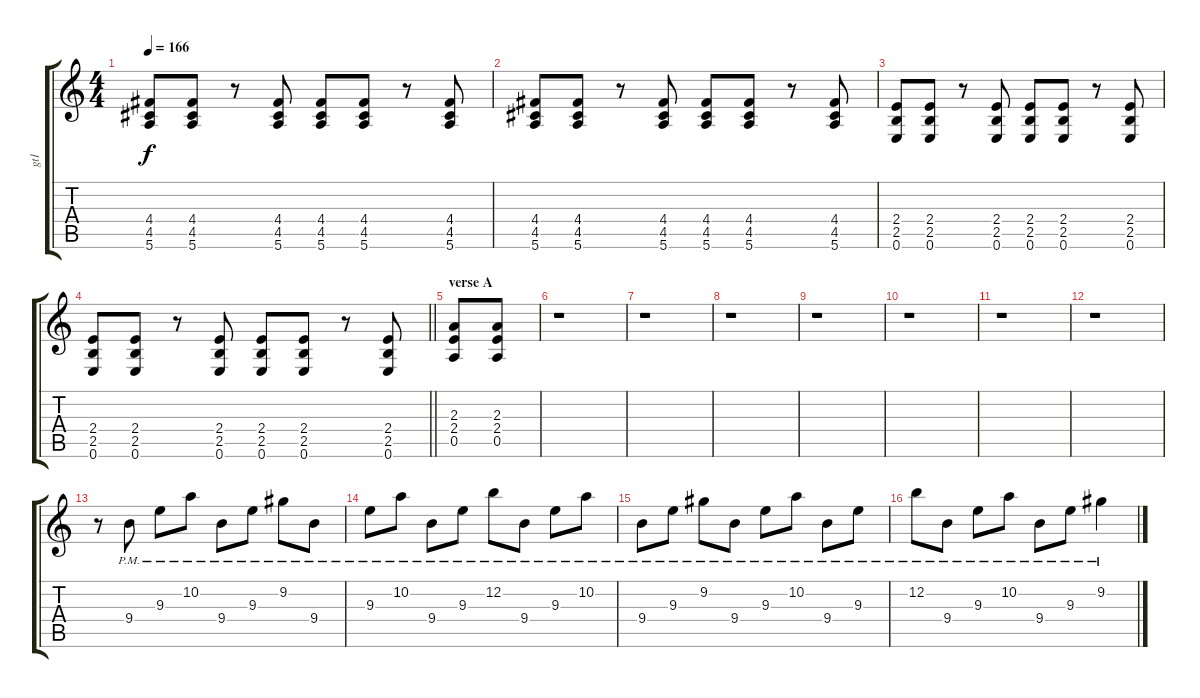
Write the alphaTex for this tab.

\track ("gt1" "gt1") {instrument overdrivenguitar}
\staff {score tabs}
\tuning (E4 B3 G3 D3 A2 E2) {hide}
\ts (4 4)
\tempo 166
\clef g2
\ks c
(4.4 4.5 5.6).8{dy f} (4.4 4.5 5.6).8 r.8 (4.4 4.5 5.6).8 (4.4 4.5 5.6).8 (4.4 4.5 5.6).8 r.8 (4.4 4.5 5.6).8 |
(4.4 4.5 5.6).8 (4.4 4.5 5.6).8 r.8 (4.4 4.5 5.6).8 (4.4 4.5 5.6).8 (4.4 4.5 5.6).8 r.8 (4.4 4.5 5.6).8 |
(2.4 2.5 0.6).8 (2.4 2.5 0.6).8 r.8 (2.4 2.5 0.6).8 (2.4 2.5 0.6).8 (2.4 2.5 0.6).8 r.8 (2.4 2.5 0.6).8 |
\barLineRight lightlight
(2.4 2.5 0.6).8 (2.4 2.5 0.6).8 r.8 (2.4 2.5 0.6).8 (2.4 2.5 0.6).8 (2.4 2.5 0.6).8 r.8 (2.4 2.5 0.6).8 |
\section ("" "verse A")
(2.3 2.4 0.5).8 (2.3 2.4 0.5).8 |
r.1 |
r.1 |
r.1 |
r.1 |
r.1 |
r.1 |
r.1 |
r.8 9.4{pm}.8 9.3{pm}.8 10.2{pm}.8 9.4{pm}.8 9.3{pm}.8 9.2{pm}.8 9.4{pm}.8 |
9.3{pm}.8 10.2{pm}.8 9.4{pm}.8 9.3{pm}.8 12.2{pm}.8 9.4{pm}.8 9.3{pm}.8 10.2{pm}.8 |
9.4{pm}.8 9.3{pm}.8 9.2{pm}.8 9.4{pm}.8 9.3{pm}.8 10.2{pm}.8 9.4{pm}.8 9.3{pm}.8 |
12.2{pm}.8 9.4{pm}.8 9.3{pm}.8 10.2{pm}.8 9.4{pm}.8 9.3{pm}.8 9.2{pm}.4
